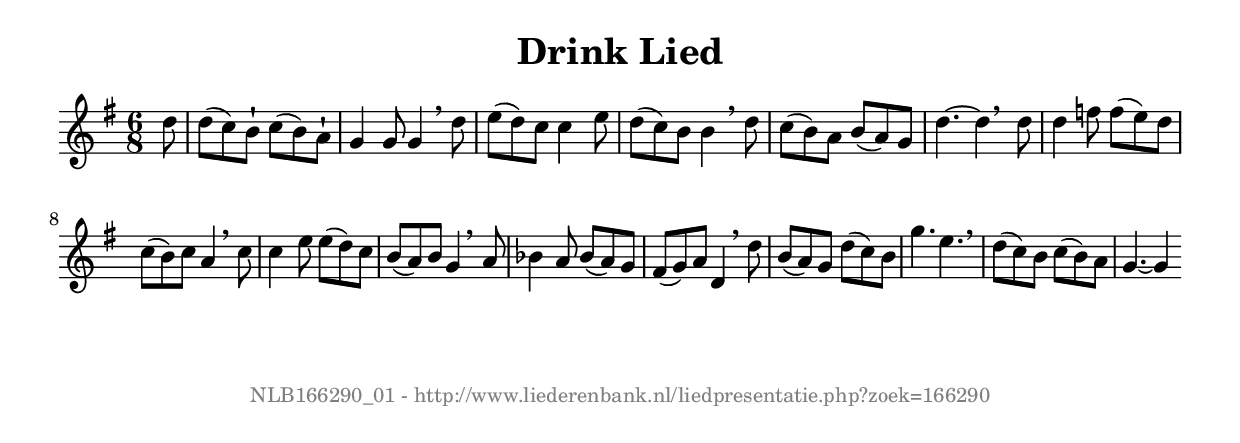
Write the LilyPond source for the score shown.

%
% produced by wce2krn 1.64 (7 June 2014)
%
\version"2.16"
#(append! paper-alist '(("long" . (cons (* 210 mm) (* 2000 mm)))))
#(set-default-paper-size "long")
sb = {\breathe}
mBreak = {\breathe }
bBreak = {\breathe }
x = {\once\override NoteHead #'style = #'cross }
gl=\glissando
itime={\override Staff.TimeSignature #'stencil = ##f }
ficta = {\once\set suggestAccidentals = ##t}
fine = {\once\override Score.RehearsalMark #'self-alignment-X = #1 \mark \markup {\italic{Fine}}}
dc = {\once\override Score.RehearsalMark #'self-alignment-X = #1 \mark \markup {\italic{D.C.}}}
dcf = {\once\override Score.RehearsalMark #'self-alignment-X = #1 \mark \markup {\italic{D.C. al Fine}}}
dcc = {\once\override Score.RehearsalMark #'self-alignment-X = #1 \mark \markup {\italic{D.C. al Coda}}}
ds = {\once\override Score.RehearsalMark #'self-alignment-X = #1 \mark \markup {\italic{D.S.}}}
dsf = {\once\override Score.RehearsalMark #'self-alignment-X = #1 \mark \markup {\italic{D.S. al Fine}}}
dsc = {\once\override Score.RehearsalMark #'self-alignment-X = #1 \mark \markup {\italic{D.S. al Coda}}}
pv = {\set Score.repeatCommands = #'((volta "1"))}
sv = {\set Score.repeatCommands = #'((volta "2"))}
tv = {\set Score.repeatCommands = #'((volta "3"))}
qv = {\set Score.repeatCommands = #'((volta "4"))}
xv = {\set Score.repeatCommands = #'((volta #f))}
\header{ tagline = ""
title = "Drink Lied"
}
\score {{
\key g \major
\relative g''
{
\set melismaBusyProperties = #'()
\partial 32*4
\time 6/8
\tempo 4=120
\override Score.MetronomeMark #'transparent = ##t
\override Score.RehearsalMark #'break-visibility = #(vector #t #t #f)
d8 d( c) b^\staccatissimo c( b) a^\staccatissimo g4 g8 g4 \sb d'8 e( d) c c4 e8 d( c) b b4 \sb d8 c( b)a b( a) g d'4.~d4 \bar ":|:" \bBreak
d8 d4 f8 f( e) d c( b) c a4 \sb c8 c4 e8 e( d) c b( a) b g4 \mBreak
a8 bes4 a8 bes( a) g fis( g) a d,4 \sb d'8 b( a) g d'( c) b g'4. e4. \sb d8( c) b c( b) a g4.~ g4 \bar ":|"
 }}
 \midi { }
 \layout {
            indent = 0.0\cm
}
}
\markup { \vspace #0 } \markup { \with-color #grey \fill-line { \center-column { \smaller "NLB166290_01 - http://www.liederenbank.nl/liedpresentatie.php?zoek=166290" } } }
